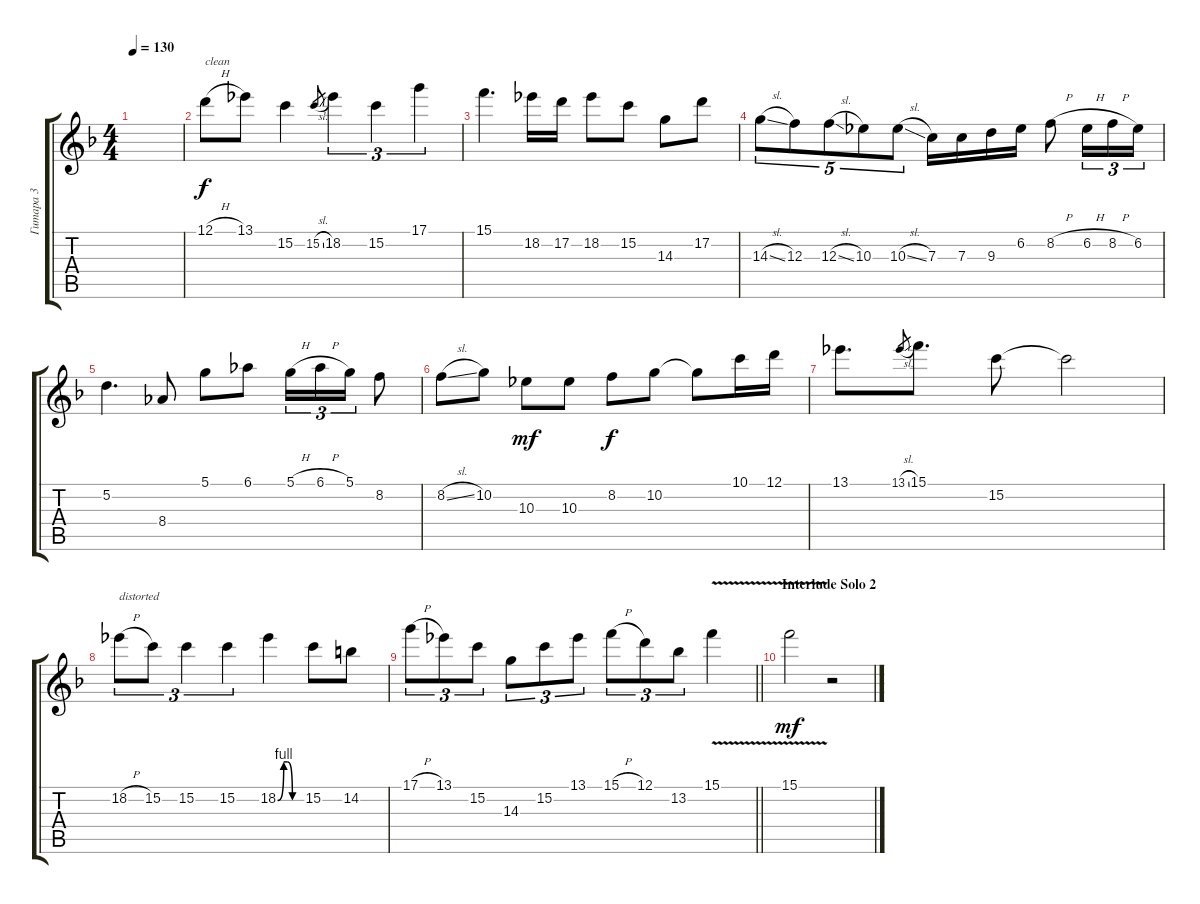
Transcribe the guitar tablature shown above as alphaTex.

\track ("Гитара 3" "Гитара 3") {instrument electricguitarclean}
\staff {score tabs}
\tuning (D4 A3 F3 C3 G2 D2) {hide}
\ts (4 4)
\tempo 130
\clef g2
\ks dminor
|
12.1{h}.8{txt "clean" dy f volume 10 instrument electricguitarclean} 13.1.8 15.2.4 15.2{sl}.8{gr} 18.2.4{tu (3 2)} 15.2.4{tu (3 2)} 17.1.4{tu (3 2)} |
15.1.4{d} 18.2.16 17.2.16 18.2.8 15.2.8 14.3.8 17.2.8 |
14.3{sl}.8{tu (5 4)} 12.3.8{tu (5 4)} 12.3{sl}.8{tu (5 4)} 10.3.8{tu (5 4)} 10.3{sl}.8{tu (5 4)} 7.3.16 7.3.16 9.3.16 6.2.16 8.2{h}.8 6.2{h}.16{tu (3 2)} 8.2{h}.16{tu (3 2)} 6.2.16{tu (3 2)} |
5.2.4{d} 8.4.8 5.1.8 6.1.8 5.1{h}.16{tu (3 2)} 6.1{h}.16{tu (3 2)} 5.1.16{tu (3 2)} 8.2.8 |
8.2{sl}.8 10.2.8 10.3.8{dy mf} 10.3.8 8.2.8{dy f} 10.2.8 10.2{t}.8 10.1.16 12.1.16 |
13.1.8{d} 13.1{sl}.8{gr} 15.1.8{d} 15.2.8 15.2{t}.2 |
18.2{h}.8{tu (3 2) txt "distorted" volume 10 instrument distortionguitar} 15.2.8{tu (3 2)} 15.2.4{tu (3 2)} 15.2.4{tu (3 2)} 18.2{be (custom 0 0 15 4 24 4 37 0 60 0)}.4 15.2.8 14.2.8 |
\barLineRight lightlight
17.1{h}.8{tu (3 2)} 13.1.8{tu (3 2)} 15.2.8{tu (3 2)} 14.3.8{tu (3 2)} 15.2.8{tu (3 2)} 13.1.8{tu (3 2)} 15.1{h}.8{tu (3 2)} 12.1.8{tu (3 2)} 13.2.8{tu (3 2)} 15.1{v}.4 |
\section ("" "Interlude Solo 2")
15.1{v}.2{dy mf} r.2
